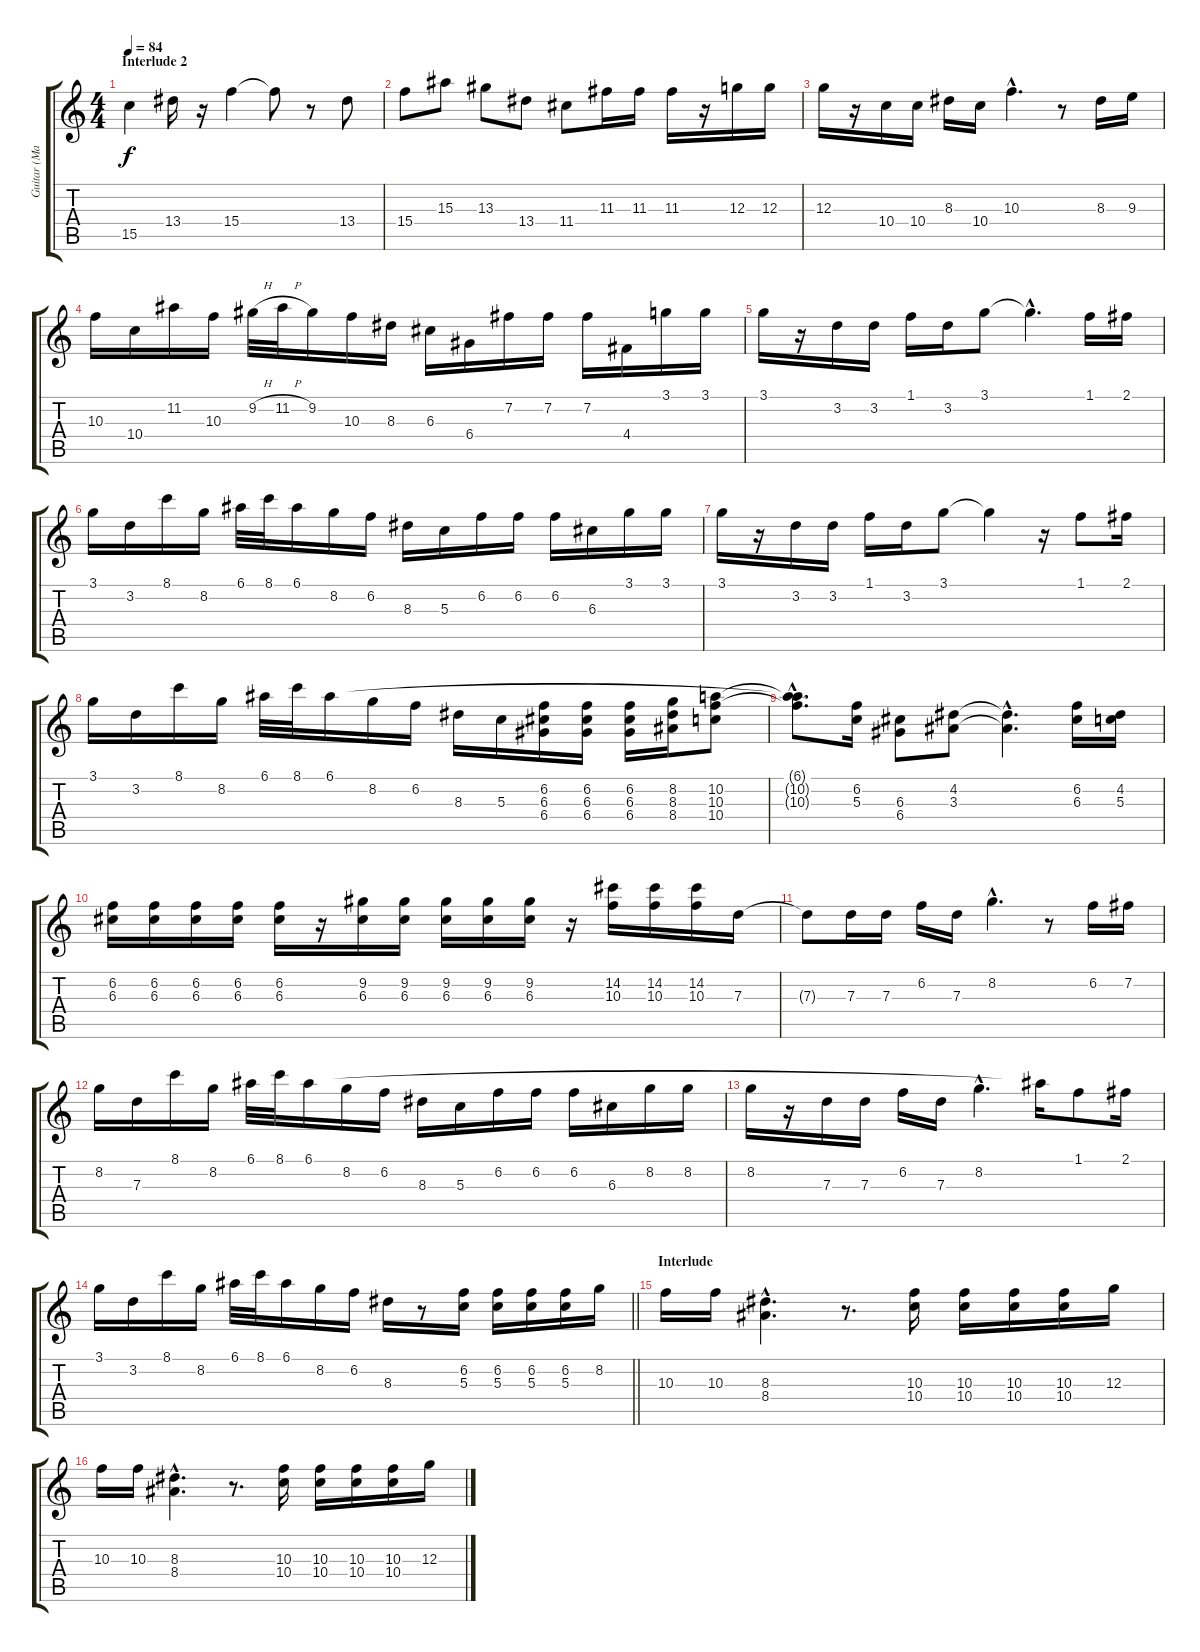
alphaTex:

\track ("Guitar (Martin Barre)" "Guitar (Ma") {instrument electricguitarclean}
\staff {score tabs}
\tuning (E4 B3 G3 D3 A2 E2) {hide}
\ts (4 4)
\section ("" "Interlude 2")
\tempo 84
\clef g2
\ks c
15.5.4{dy f} 13.4.16 r.16 15.4.4 15.4{t}.8 r.8 13.4.8 |
15.4.8 15.3.8 13.3.8 13.4.8 11.4.8 11.3.16 11.3.16 11.3.16 r.16 12.3.16 12.3.16 |
12.3.16 r.16 10.4.16 10.4.16 8.3.16 10.4.16 10.3{hac}.4{d} r.8 8.3.16 9.3.16 |
10.3.16 10.4.16 11.2.16 10.3.16 9.2{h}.32 11.2{h}.32 9.2.16 10.3.16 8.3.16 6.3.16 6.4.16 7.2.16 7.2.16 7.2.16 4.4.16 3.1.16 3.1.16 |
3.1.16 r.16 3.2.16 3.2.16 1.1.16 3.2.16 3.1.8 3.1{hac t}.4{d} 1.1.16 2.1.16 |
3.1.16 3.2.16 8.1.16 8.2.16 6.1.32 8.1.32 6.1.16 8.2.16 6.2.16 8.3.16 5.3.16 6.2.16 6.2.16 6.2.16 6.3.16 3.1.16 3.1.16 |
3.1.16 r.16 3.2.16 3.2.16 1.1.16 3.2.16 3.1.8 3.1{t}.4 r.16 1.1.8 2.1.16 |
3.1.16 3.2.16 8.1.16 8.2.16 6.1.32 8.1.32 6.1.16 8.2.16 6.2.16 8.3.16 5.3.16 (6.2 6.3 6.4).16 (6.2 6.3 6.4).16 (6.2 6.3 6.4).16 (8.2 8.3 8.4).16 (10.2 10.3 10.4).8 |
(6.1{hac t} 10.2{hac t} 10.3{hac t}).8{d} (6.2 5.3).16 (6.3 6.4).8 (4.2 3.3).8 (4.2{hac t} 3.3{hac t}).4{d} (6.2 6.3).16 (4.2 5.3).16 |
(6.2 6.3).16 (6.2 6.3).16 (6.2 6.3).16 (6.2 6.3).16 (6.2 6.3).16 r.16 (9.2 6.3).16 (9.2 6.3).16 (9.2 6.3).16 (9.2 6.3).16 (9.2 6.3).16 r.16 (14.2 10.3).16 (14.2 10.3).16 (14.2 10.3).16 7.3.16 |
7.3{t}.8 7.3.16 7.3.16 6.2.16 7.3.16 8.2{hac}.4{d} r.8 6.2.16 7.2.16 |
8.2.16 7.3.16 8.1.16 8.2.16 6.1.32 8.1.32 6.1.16 8.2.16 6.2.16 8.3.16 5.3.16 6.2.16 6.2.16 6.2.16 6.3.16 8.2.16 8.2.16 |
8.2.16 r.16 7.3.16 7.3.16 6.2.16 7.3.16 8.2{hac}.4{d} 6.1{t}.16 1.1.8 2.1.16 |
\barLineRight lightlight
3.1.16 3.2.16 8.1.16 8.2.16 6.1.32 8.1.32 6.1.16 8.2.16 6.2.16 8.3.16 r.8 (6.2 5.3).16 (6.2 5.3).16 (6.2 5.3).16 (6.2 5.3).16 8.2.16 |
\section ("" "Interlude")
10.3.16 10.3.16 (8.3{hac} 8.4{hac}).4{d} r.8{d} (10.3 10.4).16 (10.3 10.4).16 (10.3 10.4).16 (10.3 10.4).16 12.3.16 |
10.3.16 10.3.16 (8.3{hac} 8.4{hac}).4{d} r.8{d} (10.3 10.4).16 (10.3 10.4).16 (10.3 10.4).16 (10.3 10.4).16 12.3.16
